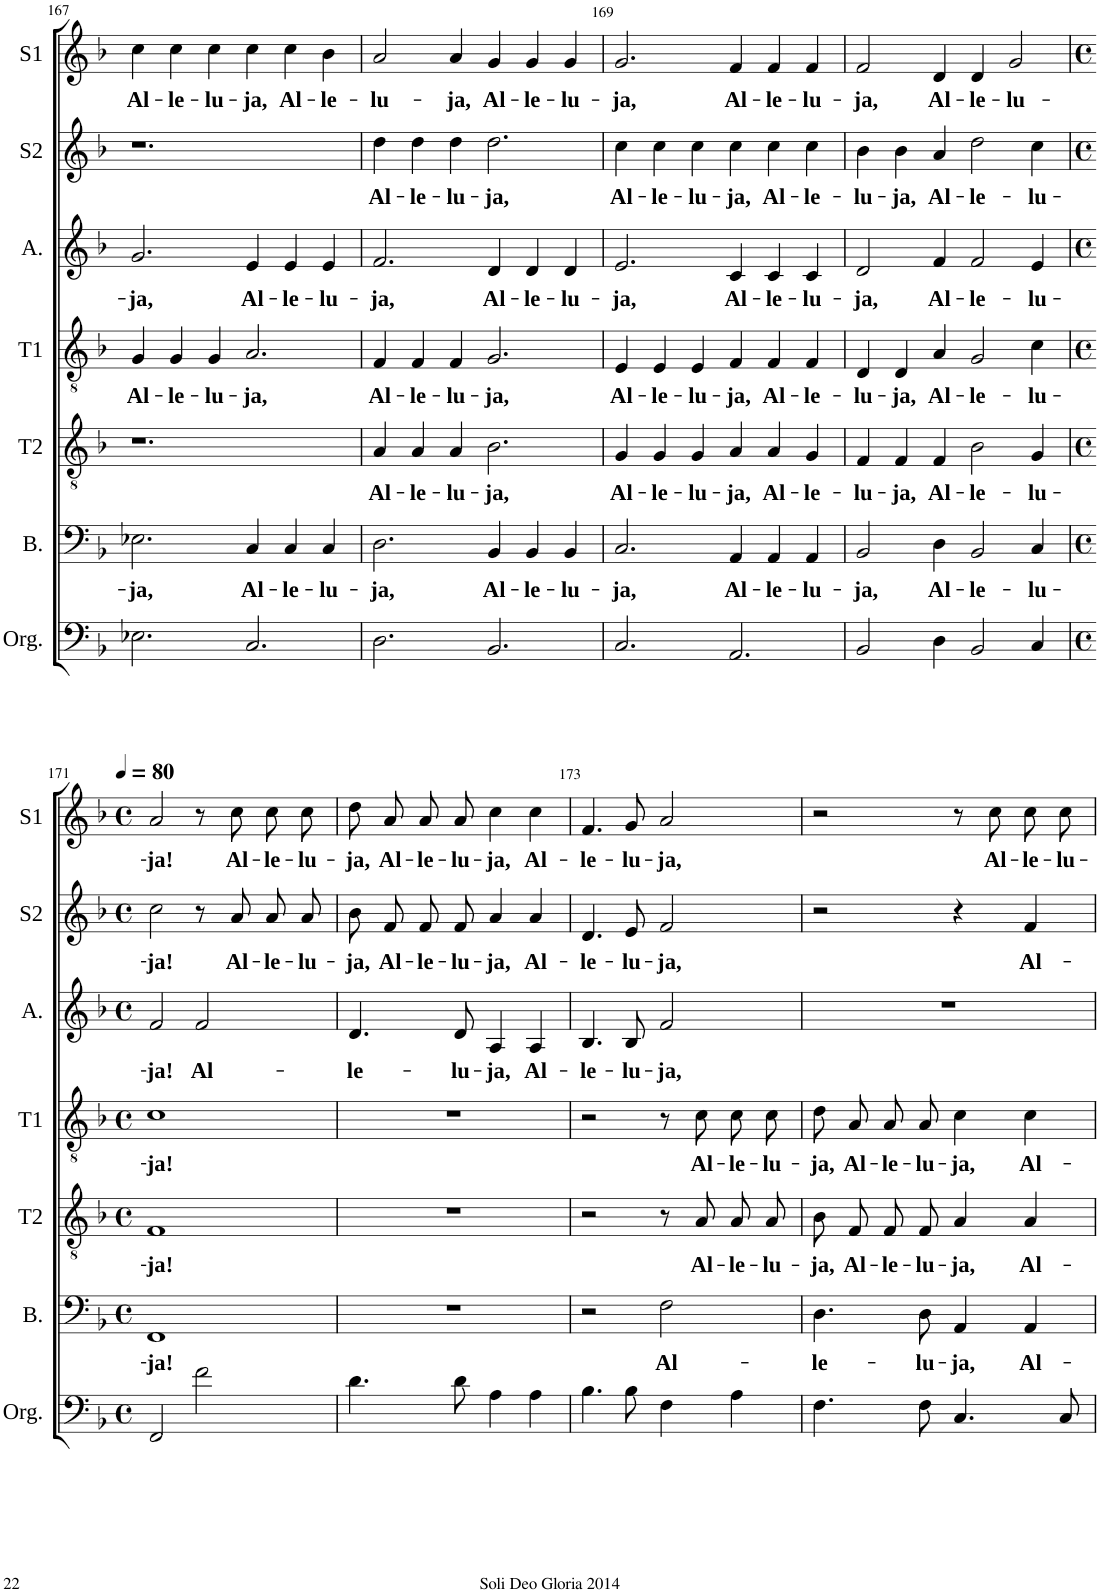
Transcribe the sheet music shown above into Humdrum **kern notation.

**kern	**kern	**text	**kern	**text	**kern	**text	**kern	**text	**kern	**text	**kern	**text
*part7	*part6	*part6	*part5	*part5	*part4	*part4	*part3	*part3	*part2	*part2	*part1	*part1
*staff7	*staff6	*staff6	*staff5	*staff5	*staff4	*staff4	*staff3	*staff3	*staff2	*staff2	*staff1	*staff1
*I"Organ	*I"Bass	*	*I"Tenor II	*	*I"Tenor I	*	*I"Alto	*	*I"Soprano II	*	*I"Soprano I	*
*I'Org.	*I'B.	*	*I'T2	*	*I'T1	*	*I'A.	*	*I'S2	*	*I'S1	*
!!LO:PB:g=z
*clefF4	*clefF4	*	*clefGv2	*	*clefGv2	*	*clefG2	*	*clefG2	*	*clefG2	*
*k[b-]	*k[b-]	*	*k[b-]	*	*k[b-]	*	*k[b-]	*	*k[b-]	*	*k[b-]	*
*M6/4	*M6/4	*	*M6/4	*	*M6/4	*	*M6/4	*	*M6/4	*	*M6/4	*
=167	=167	=167	=167	=167	=167	=167	=167	=167	=167	=167	=167	=167
!	!	!LO:LY:b	!	!	!	!LO:LY:b	!	!LO:LY:b	!	!	!	!LO:LY:b
2.E-X\	2.E-X\	-ja,	1.r	.	4G/	Al-	2.g/	-ja,	1.r	.	4cc\	Al-
!	!	!	!	!	!	!LO:LY:b	!	!	!	!	!	!LO:LY:b
.	.	.	.	.	4G/	-le-	.	.	.	.	4cc\	-le-
!	!	!	!	!	!	!LO:LY:b	!	!	!	!	!	!LO:LY:b
.	.	.	.	.	4G/	-lu-	.	.	.	.	4cc\	-lu-
!	!	!LO:LY:b	!	!	!	!LO:LY:b	!	!LO:LY:b	!	!	!	!LO:LY:b
2.C/	4C/	Al-	.	.	2.A/	-ja,	4e/	Al-	.	.	4cc\	-ja,
!	!	!LO:LY:b	!	!	!	!	!	!LO:LY:b	!	!	!	!LO:LY:b
.	4C/	-le-	.	.	.	.	4e/	-le-	.	.	4cc\	Al-
!	!	!LO:LY:b	!	!	!	!	!	!LO:LY:b	!	!	!	!LO:LY:b
.	4C/	-lu-	.	.	.	.	4e/	-lu-	.	.	4b-\	-le-
=168	=168	=168	=168	=168	=168	=168	=168	=168	=168	=168	=168	=168
!	!	!LO:LY:b	!	!LO:LY:b	!	!LO:LY:b	!	!LO:LY:b	!	!LO:LY:b	!	!LO:LY:b
2.D\	2.D\	-ja,	4A/	Al-	4F/	Al-	2.f/	-ja,	4dd\	Al-	2a/	-lu-
!	!	!	!	!LO:LY:b	!	!LO:LY:b	!	!	!	!LO:LY:b	!	!
.	.	.	4A/	-le-	4F/	-le-	.	.	4dd\	-le-	.	.
!	!	!	!	!LO:LY:b	!	!LO:LY:b	!	!	!	!LO:LY:b	!	!LO:LY:b
.	.	.	4A/	-lu-	4F/	-lu-	.	.	4dd\	-lu-	4a/	-ja,
!	!	!LO:LY:b	!	!LO:LY:b	!	!LO:LY:b	!	!LO:LY:b	!	!LO:LY:b	!	!LO:LY:b
2.BB-/	4BB-/	Al-	2.B-\	-ja,	2.G/	-ja,	4d/	Al-	2.dd\	-ja,	4g/	Al-
!	!	!LO:LY:b	!	!	!	!	!	!LO:LY:b	!	!	!	!LO:LY:b
.	4BB-/	-le-	.	.	.	.	4d/	-le-	.	.	4g/	-le-
!	!	!LO:LY:b	!	!	!	!	!	!LO:LY:b	!	!	!	!LO:LY:b
.	4BB-/	-lu-	.	.	.	.	4d/	-lu-	.	.	4g/	-lu-
=169	=169	=169	=169	=169	=169	=169	=169	=169	=169	=169	=169	=169
!	!	!LO:LY:b	!	!LO:LY:b	!	!LO:LY:b	!	!LO:LY:b	!	!LO:LY:b	!	!LO:LY:b
2.C/	2.C/	-ja,	4G/	Al-	4E/	Al-	2.e/	-ja,	4cc\	Al-	2.g/	-ja,
!	!	!	!	!LO:LY:b	!	!LO:LY:b	!	!	!	!LO:LY:b	!	!
.	.	.	4G/	-le-	4E/	-le-	.	.	4cc\	-le-	.	.
!	!	!	!	!LO:LY:b	!	!LO:LY:b	!	!	!	!LO:LY:b	!	!
.	.	.	4G/	-lu-	4E/	-lu-	.	.	4cc\	-lu-	.	.
!	!	!LO:LY:b	!	!LO:LY:b	!	!LO:LY:b	!	!LO:LY:b	!	!LO:LY:b	!	!LO:LY:b
2.AA/	4AA/	Al-	4A/	-ja,	4F/	-ja,	4c/	Al-	4cc\	-ja,	4f/	Al-
!	!	!LO:LY:b	!	!LO:LY:b	!	!LO:LY:b	!	!LO:LY:b	!	!LO:LY:b	!	!LO:LY:b
.	4AA/	-le-	4A/	Al-	4F/	Al-	4c/	-le-	4cc\	Al-	4f/	-le-
!	!	!LO:LY:b	!	!LO:LY:b	!	!LO:LY:b	!	!LO:LY:b	!	!LO:LY:b	!	!LO:LY:b
.	4AA/	-lu-	4G/	-le-	4F/	-le-	4c/	-lu-	4cc\	-le-	4f/	-lu-
=170	=170	=170	=170	=170	=170	=170	=170	=170	=170	=170	=170	=170
!	!	!LO:LY:b	!	!LO:LY:b	!	!LO:LY:b	!	!LO:LY:b	!	!LO:LY:b	!	!LO:LY:b
2BB-/	2BB-/	-ja,	4F/	-lu-	4D/	-lu-	2d/	-ja,	4b-\	-lu-	2f/	-ja,
!	!	!	!	!LO:LY:b	!	!LO:LY:b	!	!	!	!LO:LY:b	!	!
.	.	.	4F/	-ja,	4D/	-ja,	.	.	4b-\	-ja,	.	.
!	!	!LO:LY:b	!	!LO:LY:b	!	!LO:LY:b	!	!LO:LY:b	!	!LO:LY:b	!	!LO:LY:b
4D\	4D\	Al-	4F/	Al-	4A/	Al-	4f/	Al-	4a/	Al-	4d/	Al-
!	!	!LO:LY:b	!	!LO:LY:b	!	!LO:LY:b	!	!LO:LY:b	!	!LO:LY:b	!	!LO:LY:b
2BB-/	2BB-/	-le-	2B-\	-le-	2G/	-le-	2f/	-le-	2dd\	-le-	4d/	-le-
!	!	!	!	!	!	!	!	!	!	!	!	!LO:LY:b
.	.	.	.	.	.	.	.	.	.	.	2g/	-lu-
!	!	!LO:LY:b	!	!LO:LY:b	!	!LO:LY:b	!	!LO:LY:b	!	!LO:LY:b	!	!
4C/	4C/	-lu-	4G/	-lu-	4c\	-lu-	4e/	-lu-	4cc\	-lu-	.	.
!!LO:LB:g=z
=171	=171	=171	=171	=171	=171	=171	=171	=171	=171	=171	=171	=171
*M4/4	*M4/4	*	*M4/4	*	*M4/4	*	*M4/4	*	*M4/4	*	*M4/4	*
*met(c)	*met(c)	*	*met(c)	*	*met(c)	*	*met(c)	*	*met(c)	*	*met(c)	*
*	*	*	*	*	*	*	*	*	*	*	*MM80	*
!	!	!LO:LY:b	!	!LO:LY:b	!	!LO:LY:b	!	!LO:LY:b	!	!LO:LY:b	!	!LO:LY:b
2FF/	1FF	-ja!	1F	-ja!	1c	-ja!	2f/	-ja!	2cc\	-ja!	2a/	-ja!
!	!	!	!	!	!	!	!	!LO:LY:b	!	!	!	!
2f\	.	.	.	.	.	.	2f/	Al-	8r	.	8r	.
!	!	!	!	!	!	!	!	!	!	!LO:LY:b	!	!LO:LY:b
.	.	.	.	.	.	.	.	.	8a/	Al-	8cc\	Al-
!	!	!	!	!	!	!	!	!	!	!LO:LY:b	!	!LO:LY:b
.	.	.	.	.	.	.	.	.	8a/L	-le-	8cc\L	-le-
!	!	!	!	!	!	!	!	!	!	!LO:LY:b	!	!LO:LY:b
.	.	.	.	.	.	.	.	.	8a/J	-lu-	8cc\J	-lu-
=172	=172	=172	=172	=172	=172	=172	=172	=172	=172	=172	=172	=172
!	!	!	!	!	!	!	!	!LO:LY:b	!	!LO:LY:b	!	!LO:LY:b
4.d\	1r	.	1r	.	1r	.	4.d/	-le-	8b-/L	-ja,	8dd\L	-ja,
!	!	!	!	!	!	!	!	!	!	!LO:LY:b	!	!LO:LY:b
.	.	.	.	.	.	.	.	.	8f/J	Al-	8a\J	Al-
!	!	!	!	!	!	!	!	!	!	!LO:LY:b	!	!LO:LY:b
.	.	.	.	.	.	.	.	.	8f/L	-le-	8a/L	-le-
!	!	!	!	!	!	!	!	!LO:LY:b	!	!LO:LY:b	!	!LO:LY:b
8d\	.	.	.	.	.	.	8d/	-lu-	8f/J	-lu-	8a/J	-lu-
!	!	!	!	!	!	!	!	!LO:LY:b	!	!LO:LY:b	!	!LO:LY:b
4A\	.	.	.	.	.	.	4A/	-ja,	4a/	-ja,	4cc\	-ja,
!	!	!	!	!	!	!	!	!LO:LY:b	!	!LO:LY:b	!	!LO:LY:b
4A\	.	.	.	.	.	.	4A/	Al-	4a/	Al-	4cc\	Al-
=173	=173	=173	=173	=173	=173	=173	=173	=173	=173	=173	=173	=173
!	!	!	!	!	!	!	!	!LO:LY:b	!	!LO:LY:b	!	!LO:LY:b
4.B-\	2r	.	2r	.	2r	.	4.B-/	-le-	4.d/	-le-	4.f/	-le-
!	!	!	!	!	!	!	!	!LO:LY:b	!	!LO:LY:b	!	!LO:LY:b
8B-\	.	.	.	.	.	.	8B-/	-lu-	8e/	-lu-	8g/	-lu-
!	!	!LO:LY:b	!	!	!	!	!	!LO:LY:b	!	!LO:LY:b	!	!LO:LY:b
4F\	2F\	Al-	8r	.	8r	.	2f/	-ja,	2f/	-ja,	2a/	-ja,
!	!	!	!	!LO:LY:b	!	!LO:LY:b	!	!	!	!	!	!
.	.	.	8A/	Al-	8c\	Al-	.	.	.	.	.	.
!	!	!	!	!LO:LY:b	!	!LO:LY:b	!	!	!	!	!	!
4A\	.	.	8A/L	-le-	8c\L	-le-	.	.	.	.	.	.
!	!	!	!	!LO:LY:b	!	!LO:LY:b	!	!	!	!	!	!
.	.	.	8A/J	-lu-	8c\J	-lu-	.	.	.	.	.	.
=174	=174	=174	=174	=174	=174	=174	=174	=174	=174	=174	=174	=174
!	!	!LO:LY:b	!	!LO:LY:b	!	!LO:LY:b	!	!	!	!	!	!
4.F\	4.D\	-le-	8B-/L	-ja,	8d\L	-ja,	1r	.	2r	.	2r	.
!	!	!	!	!LO:LY:b	!	!LO:LY:b	!	!	!	!	!	!
.	.	.	8F/J	Al-	8A\J	Al-	.	.	.	.	.	.
!	!	!	!	!LO:LY:b	!	!LO:LY:b	!	!	!	!	!	!
.	.	.	8F/L	-le-	8A/L	-le-	.	.	.	.	.	.
!	!	!LO:LY:b	!	!LO:LY:b	!	!LO:LY:b	!	!	!	!	!	!
8F\	8D\	-lu-	8F/J	-lu-	8A/J	-lu-	.	.	.	.	.	.
!	!	!LO:LY:b	!	!LO:LY:b	!	!LO:LY:b	!	!	!	!	!	!
4.C/	4AA/	-ja,	4A/	-ja,	4c\	-ja,	.	.	4r	.	8r	.
!	!	!	!	!	!	!	!	!	!	!	!	!LO:LY:b
.	.	.	.	.	.	.	.	.	.	.	8cc\	Al-
!	!	!LO:LY:b	!	!LO:LY:b	!	!LO:LY:b	!	!	!	!LO:LY:b	!	!LO:LY:b
.	4AA/	Al-	4A/	Al-	4c\	Al-	.	.	4f/	Al-	8cc\L	-le-
!	!	!	!	!	!	!	!	!	!	!	!	!LO:LY:b
8C/	.	.	.	.	.	.	.	.	.	.	8cc\J	-lu-
=	=	=	=	=	=	=	=	=	=	=	=	=
*-	*-	*-	*-	*-	*-	*-	*-	*-	*-	*-	*-	*-
